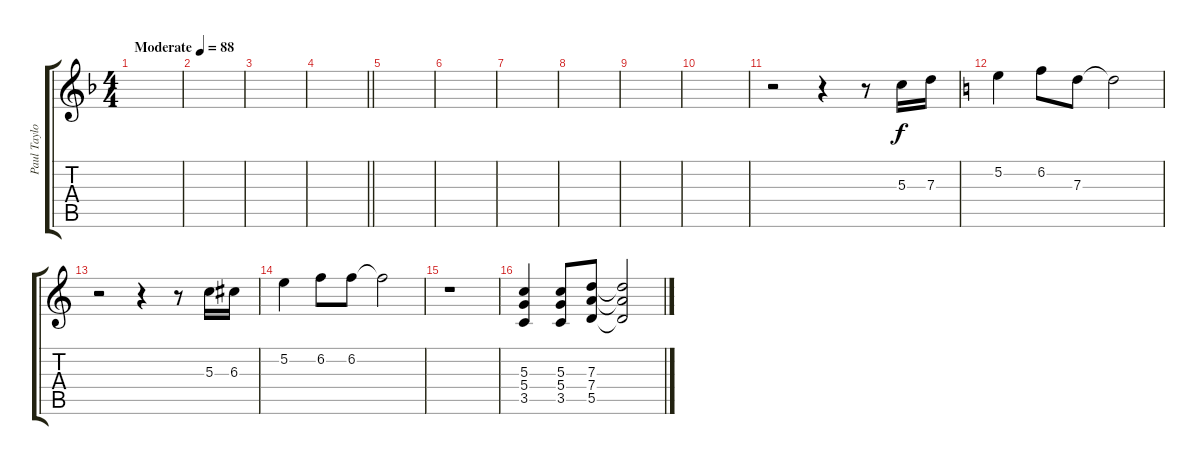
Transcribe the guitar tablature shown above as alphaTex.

\track ("Paul Taylor" "Paul Taylo") {instrument overdrivenguitar}
\staff {score tabs}
\tuning (E4 B3 G3 D3 A2 E2) {hide}
\ts (4 4)
\tempo (88 "Moderate")
\clef g2
\ks f
|
|
|
\barLineRight lightlight
|
|
|
|
|
|
|
r.2 r.4 r.8 5.3.16 7.3.16 |
\ks c
5.2.4 6.2.8 7.3.8 7.3{t}.2 |
r.2 r.4 r.8 5.3.16 6.3.16 |
5.2.4 6.2.8 6.2.8 6.2{t}.2 |
r.1 |
(5.3 5.4 3.5).4 (5.3 5.4 3.5).8 (7.3 7.4 5.5).8 (7.3{t} 7.4{t} 5.5{t}).2
